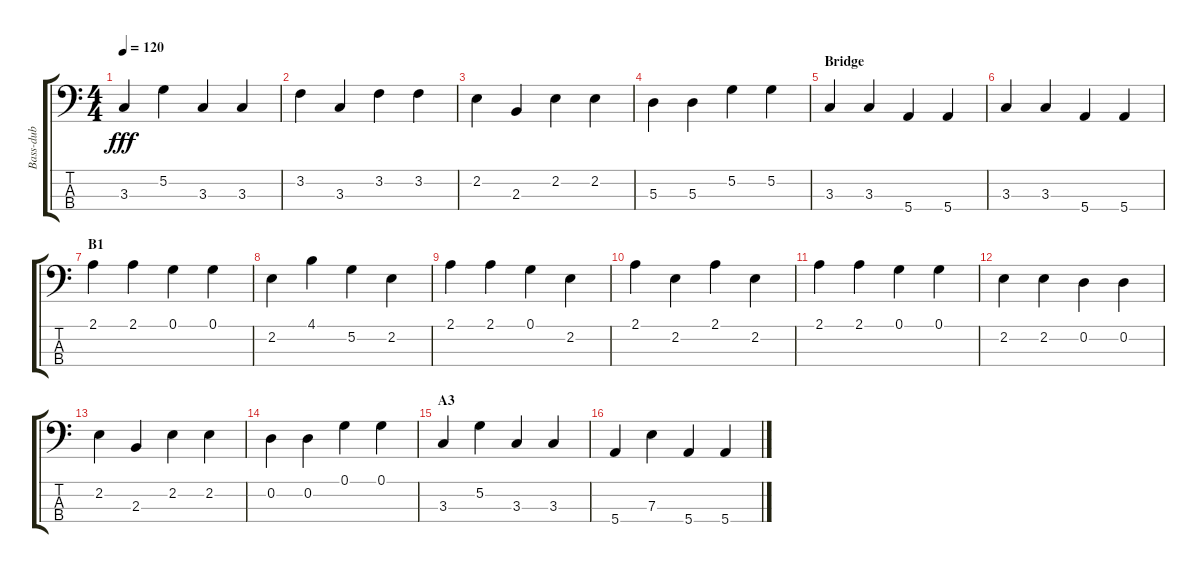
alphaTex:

\track ("Bass-dub" "Bass-dub") {instrument acousticbass}
\staff {score tabs}
\tuning (G2 D2 A1 E1) {hide}
\ts (4 4)
\tempo 120
\clef f4
\ks c
3.3.4{dy fff} 5.2.4 3.3.4 3.3.4 |
3.2.4 3.3.4 3.2.4 3.2.4 |
2.2.4 2.3.4 2.2.4 2.2.4 |
5.3.4 5.3.4 5.2.4 5.2.4 |
\section ("" "Bridge")
3.3.4 3.3.4 5.4.4 5.4.4 |
3.3.4 3.3.4 5.4.4 5.4.4 |
\section ("" "B1")
2.1.4 2.1.4 0.1.4 0.1.4 |
2.2.4 4.1.4 5.2.4 2.2.4 |
2.1.4 2.1.4 0.1.4 2.2.4 |
2.1.4 2.2.4 2.1.4 2.2.4 |
2.1.4 2.1.4 0.1.4 0.1.4 |
2.2.4 2.2.4 0.2.4 0.2.4 |
2.2.4 2.3.4 2.2.4 2.2.4 |
0.2.4 0.2.4 0.1.4 0.1.4 |
\section ("" "A3")
3.3.4 5.2.4 3.3.4 3.3.4 |
5.4.4 7.3.4 5.4.4 5.4.4
